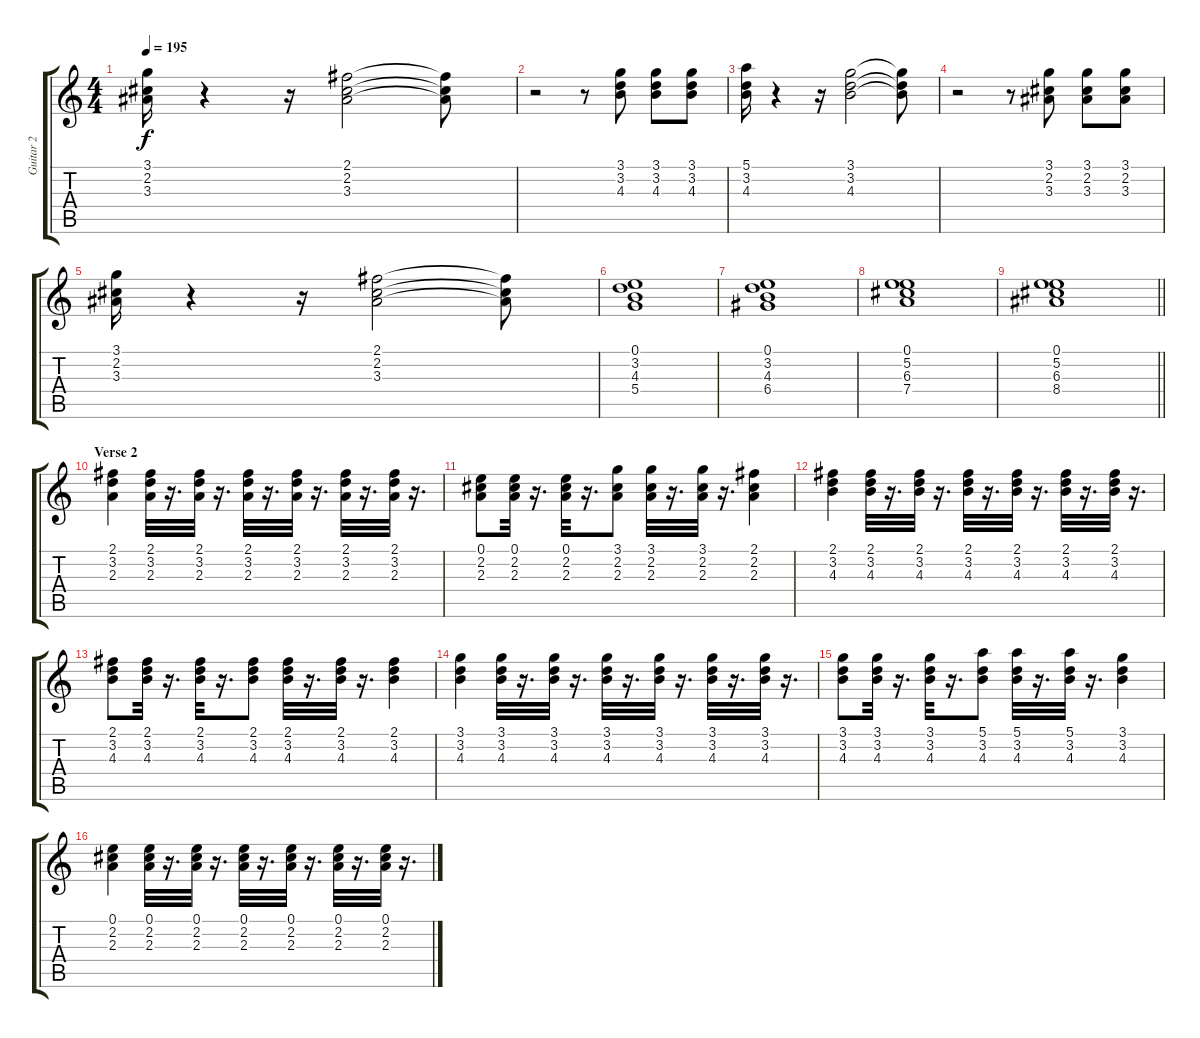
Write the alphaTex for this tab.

\track ("Guitar 2" "Guitar 2") {instrument distortionguitar}
\staff {score tabs}
\tuning (E4 B3 G3 D3 A2 E2) {hide}
\ts (4 4)
\tempo 195
\clef g2
\ks c
(3.1 2.2 3.3).16{dy f} r.4 r.16 (2.1 2.2 3.3).2 (2.1{t} 2.2{t} 3.3{t}).8 |
r.2 r.8 (3.1 3.2 4.3).8 (3.1 3.2 4.3).8 (3.1 3.2 4.3).8 |
(5.1 3.2 4.3).16 r.4 r.16 (3.1 3.2 4.3).2 (3.1{t} 3.2{t} 4.3{t}).8 |
r.2 r.8 (3.1 2.2 3.3).8 (3.1 2.2 3.3).8 (3.1 2.2 3.3).8 |
(3.1 2.2 3.3).16 r.4 r.16 (2.1 2.2 3.3).2 (2.1{t} 2.2{t} 3.3{t}).8 |
(0.1 3.2 4.3 5.4).1{instrument distortionguitar} |
(0.1 3.2 4.3 6.4).1 |
(0.1 5.2 6.3 7.4).1 |
\barLineRight lightlight
(0.1 5.2 6.3 8.4).1 |
\section ("" "Verse 2")
(2.1 3.2 2.3).4{balance 2} (2.1 3.2 2.3).32 r.16{d} (2.1 3.2 2.3).32 r.16{d} (2.1 3.2 2.3).32 r.16{d} (2.1 3.2 2.3).32 r.16{d} (2.1 3.2 2.3).32 r.16{d} (2.1 3.2 2.3).32 r.16{d} |
(0.1 2.2 2.3).8 (0.1 2.2 2.3).32 r.16{d} (0.1 2.2 2.3).32 r.16{d} (3.1 2.2 2.3).8 (3.1 2.2 2.3).32 r.16{d} (3.1 2.2 2.3).32 r.16{d} (2.1 2.2 2.3).4 |
(2.1 3.2 4.3).4 (2.1 3.2 4.3).32 r.16{d} (2.1 3.2 4.3).32 r.16{d} (2.1 3.2 4.3).32 r.16{d} (2.1 3.2 4.3).32 r.16{d} (2.1 3.2 4.3).32 r.16{d} (2.1 3.2 4.3).32 r.16{d} |
(2.1 3.2 4.3).8 (2.1 3.2 4.3).32 r.16{d} (2.1 3.2 4.3).32 r.16{d} (2.1 3.2 4.3).8 (2.1 3.2 4.3).32 r.16{d} (2.1 3.2 4.3).32 r.16{d} (2.1 3.2 4.3).4 |
(3.1 3.2 4.3).4 (3.1 3.2 4.3).32 r.16{d} (3.1 3.2 4.3).32 r.16{d} (3.1 3.2 4.3).32 r.16{d} (3.1 3.2 4.3).32 r.16{d} (3.1 3.2 4.3).32 r.16{d} (3.1 3.2 4.3).32 r.16{d} |
(3.1 3.2 4.3).8 (3.1 3.2 4.3).32 r.16{d} (3.1 3.2 4.3).32 r.16{d} (5.1 3.2 4.3).8 (5.1 3.2 4.3).32 r.16{d} (5.1 3.2 4.3).32 r.16{d} (3.1 3.2 4.3).4 |
(0.1 2.2 2.3).4 (0.1 2.2 2.3).32 r.16{d} (0.1 2.2 2.3).32 r.16{d} (0.1 2.2 2.3).32 r.16{d} (0.1 2.2 2.3).32 r.16{d} (0.1 2.2 2.3).32 r.16{d} (0.1 2.2 2.3).32 r.16{d}
